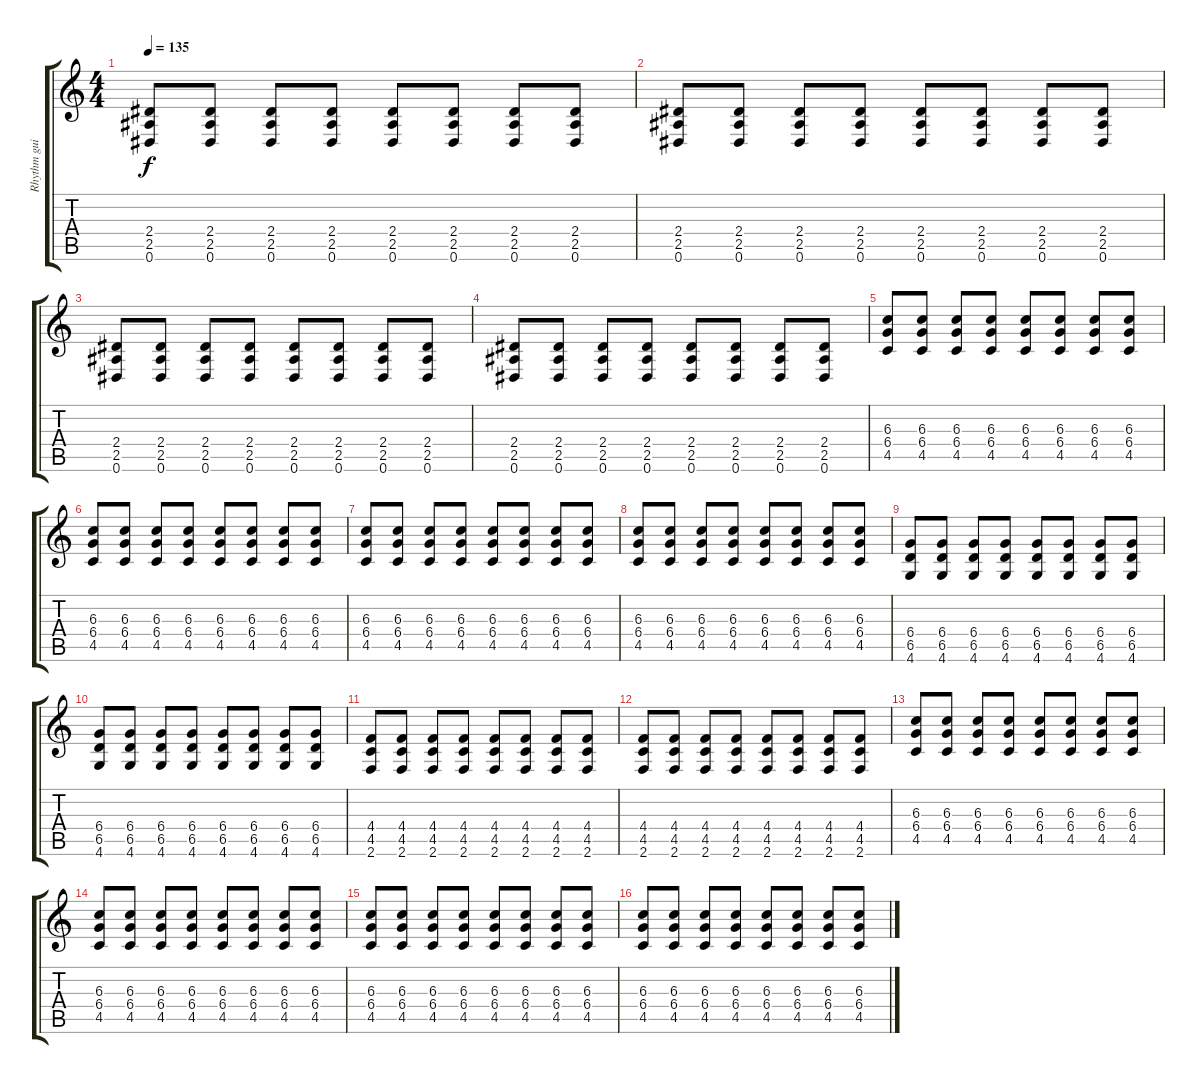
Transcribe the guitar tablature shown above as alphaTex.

\track ("Rhythm guitar" "Rhythm gui") {instrument overdrivenguitar}
\staff {score tabs}
\tuning (Eb4 Bb3 Gb3 Db3 Ab2 Eb2) {hide}
\ts (4 4)
\tempo 135
\clef g2
\ks c
(2.4 2.5 0.6).8{dy f} (2.4 2.5 0.6).8 (2.4 2.5 0.6).8 (2.4 2.5 0.6).8 (2.4 2.5 0.6).8 (2.4 2.5 0.6).8 (2.4 2.5 0.6).8 (2.4 2.5 0.6).8 |
(2.4 2.5 0.6).8 (2.4 2.5 0.6).8 (2.4 2.5 0.6).8 (2.4 2.5 0.6).8 (2.4 2.5 0.6).8 (2.4 2.5 0.6).8 (2.4 2.5 0.6).8 (2.4 2.5 0.6).8 |
(2.4 2.5 0.6).8 (2.4 2.5 0.6).8 (2.4 2.5 0.6).8 (2.4 2.5 0.6).8 (2.4 2.5 0.6).8 (2.4 2.5 0.6).8 (2.4 2.5 0.6).8 (2.4 2.5 0.6).8 |
(2.4 2.5 0.6).8 (2.4 2.5 0.6).8 (2.4 2.5 0.6).8 (2.4 2.5 0.6).8 (2.4 2.5 0.6).8 (2.4 2.5 0.6).8 (2.4 2.5 0.6).8 (2.4 2.5 0.6).8 |
(6.3 6.4 4.5).8 (6.3 6.4 4.5).8 (6.3 6.4 4.5).8 (6.3 6.4 4.5).8 (6.3 6.4 4.5).8 (6.3 6.4 4.5).8 (6.3 6.4 4.5).8 (6.3 6.4 4.5).8 |
(6.3 6.4 4.5).8 (6.3 6.4 4.5).8 (6.3 6.4 4.5).8 (6.3 6.4 4.5).8 (6.3 6.4 4.5).8 (6.3 6.4 4.5).8 (6.3 6.4 4.5).8 (6.3 6.4 4.5).8 |
(6.3 6.4 4.5).8 (6.3 6.4 4.5).8 (6.3 6.4 4.5).8 (6.3 6.4 4.5).8 (6.3 6.4 4.5).8 (6.3 6.4 4.5).8 (6.3 6.4 4.5).8 (6.3 6.4 4.5).8 |
(6.3 6.4 4.5).8 (6.3 6.4 4.5).8 (6.3 6.4 4.5).8 (6.3 6.4 4.5).8 (6.3 6.4 4.5).8 (6.3 6.4 4.5).8 (6.3 6.4 4.5).8 (6.3 6.4 4.5).8 |
(6.4 6.5 4.6).8 (6.4 6.5 4.6).8 (6.4 6.5 4.6).8 (6.4 6.5 4.6).8 (6.4 6.5 4.6).8 (6.4 6.5 4.6).8 (6.4 6.5 4.6).8 (6.4 6.5 4.6).8 |
(6.4 6.5 4.6).8 (6.4 6.5 4.6).8 (6.4 6.5 4.6).8 (6.4 6.5 4.6).8 (6.4 6.5 4.6).8 (6.4 6.5 4.6).8 (6.4 6.5 4.6).8 (6.4 6.5 4.6).8 |
(4.4 4.5 2.6).8 (4.4 4.5 2.6).8 (4.4 4.5 2.6).8 (4.4 4.5 2.6).8 (4.4 4.5 2.6).8 (4.4 4.5 2.6).8 (4.4 4.5 2.6).8 (4.4 4.5 2.6).8 |
(4.4 4.5 2.6).8 (4.4 4.5 2.6).8 (4.4 4.5 2.6).8 (4.4 4.5 2.6).8 (4.4 4.5 2.6).8 (4.4 4.5 2.6).8 (4.4 4.5 2.6).8 (4.4 4.5 2.6).8 |
(6.3 6.4 4.5).8 (6.3 6.4 4.5).8 (6.3 6.4 4.5).8 (6.3 6.4 4.5).8 (6.3 6.4 4.5).8 (6.3 6.4 4.5).8 (6.3 6.4 4.5).8 (6.3 6.4 4.5).8 |
(6.3 6.4 4.5).8 (6.3 6.4 4.5).8 (6.3 6.4 4.5).8 (6.3 6.4 4.5).8 (6.3 6.4 4.5).8 (6.3 6.4 4.5).8 (6.3 6.4 4.5).8 (6.3 6.4 4.5).8 |
(6.3 6.4 4.5).8 (6.3 6.4 4.5).8 (6.3 6.4 4.5).8 (6.3 6.4 4.5).8 (6.3 6.4 4.5).8 (6.3 6.4 4.5).8 (6.3 6.4 4.5).8 (6.3 6.4 4.5).8 |
(6.3 6.4 4.5).8 (6.3 6.4 4.5).8 (6.3 6.4 4.5).8 (6.3 6.4 4.5).8 (6.3 6.4 4.5).8 (6.3 6.4 4.5).8 (6.3 6.4 4.5).8 (6.3 6.4 4.5).8
